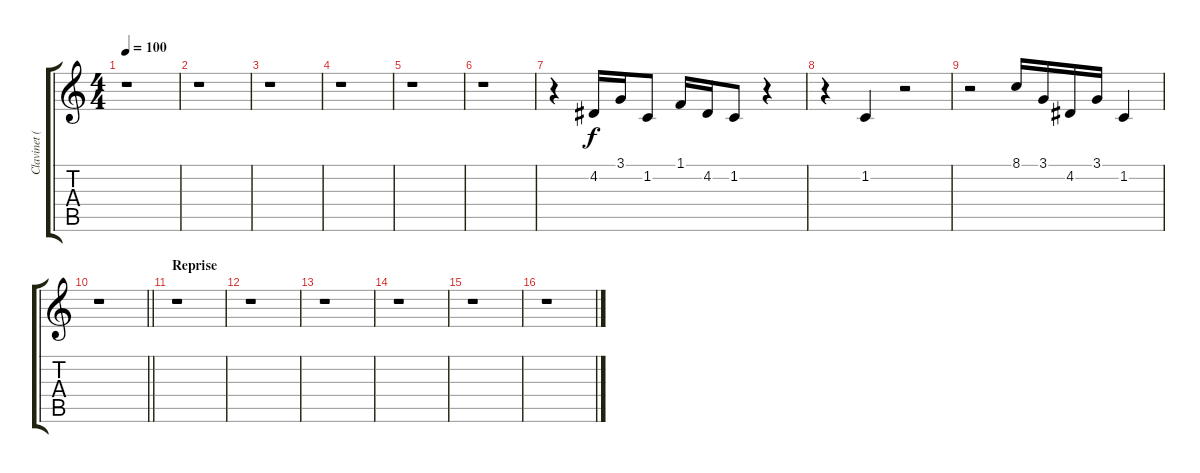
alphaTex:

\track ("Clavinet (Preston)" "Clavinet (") {instrument clavinet}
\staff {score tabs}
\tuning (E4 B3 G3 D3 A2 E2) {hide}
\ts (4 4)
\tempo 100
\clef g2
\ks c
r.1{dy f} |
r.1 |
r.1 |
r.1 |
r.1 |
r.1 |
r.4 4.2.16 3.1.16 1.2.8 1.1.16 4.2.16 1.2.8 r.4 |
r.4 1.2.4 r.2 |
r.2 8.1.16 3.1.16 4.2.16 3.1.16 1.2.4 |
\barLineRight lightlight
r.1 |
\section ("" "Reprise")
r.1 |
r.1 |
r.1 |
r.1 |
r.1 |
r.1
